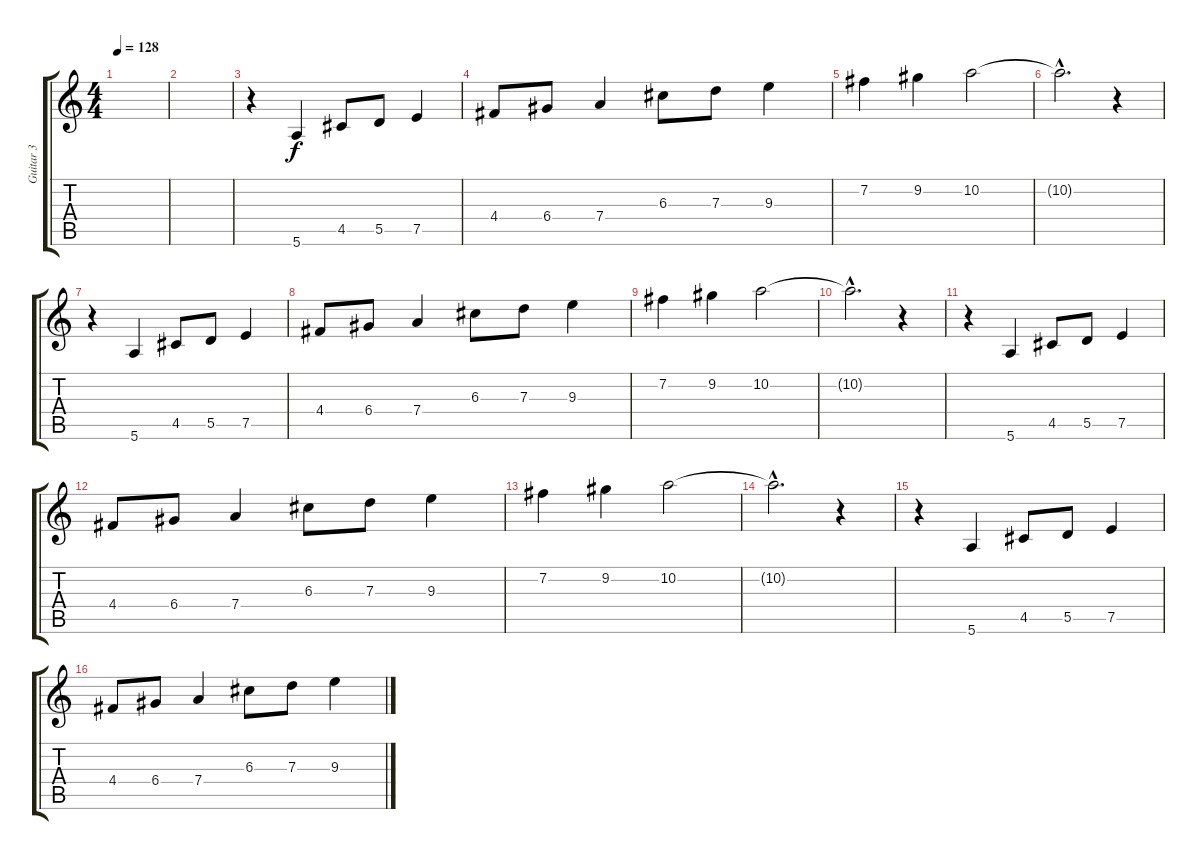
\track ("Guitar 3" "Guitar 3") {instrument distortionguitar}
\staff {score tabs}
\tuning (E4 B3 G3 D3 A2 E2) {hide}
\ts (4 4)
\tempo 128
\clef g2
\ks c
|
|
r.4 5.6.4 4.5.8 5.5.8 7.5.4 |
4.4.8 6.4.8 7.4.4 6.3.8 7.3.8 9.3.4 |
7.2.4 9.2.4 10.2.2 |
10.2{hac t}.2{d} r.4 |
r.4 5.6.4 4.5.8 5.5.8 7.5.4 |
4.4.8 6.4.8 7.4.4 6.3.8 7.3.8 9.3.4 |
7.2.4 9.2.4 10.2.2 |
10.2{hac t}.2{d} r.4 |
r.4 5.6.4 4.5.8 5.5.8 7.5.4 |
4.4.8 6.4.8 7.4.4 6.3.8 7.3.8 9.3.4 |
7.2.4 9.2.4 10.2.2 |
10.2{hac t}.2{d} r.4 |
r.4 5.6.4 4.5.8 5.5.8 7.5.4 |
4.4.8 6.4.8 7.4.4 6.3.8 7.3.8 9.3.4
